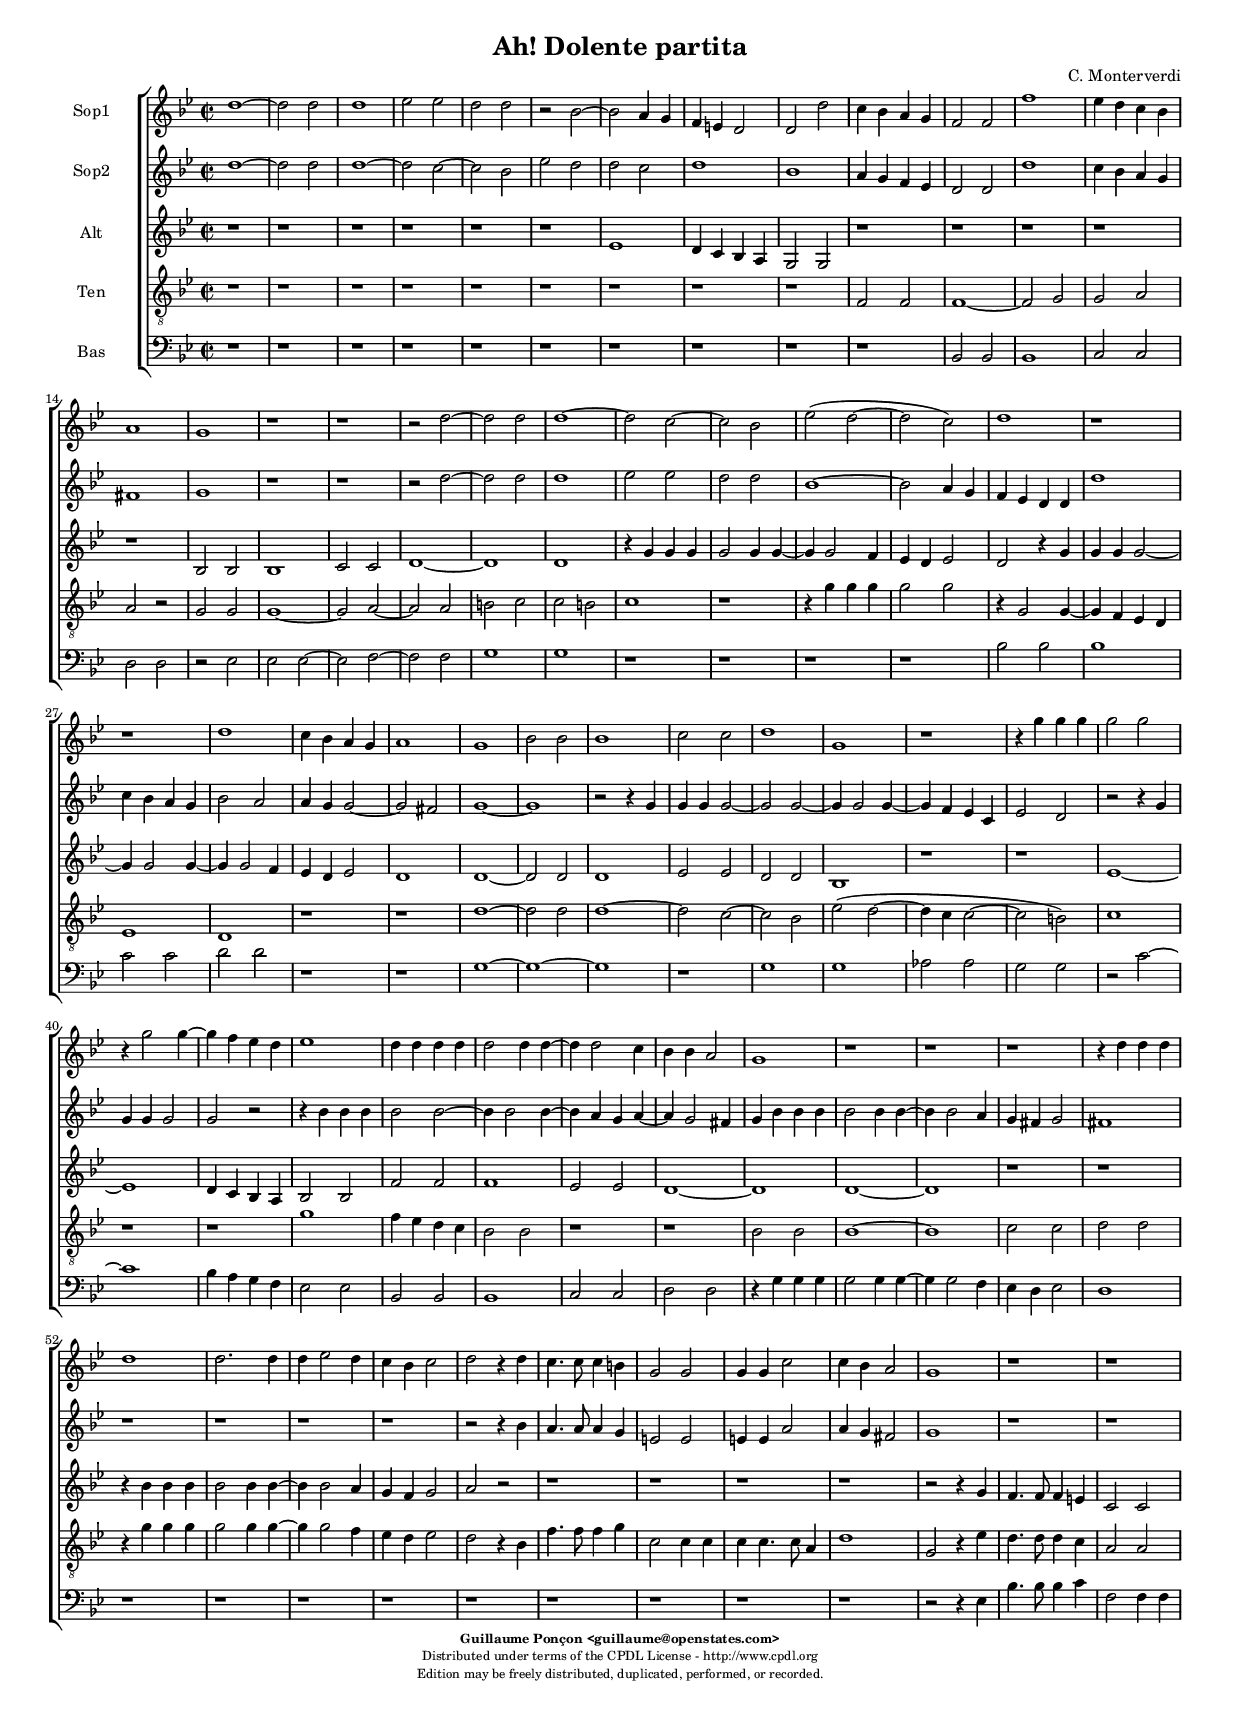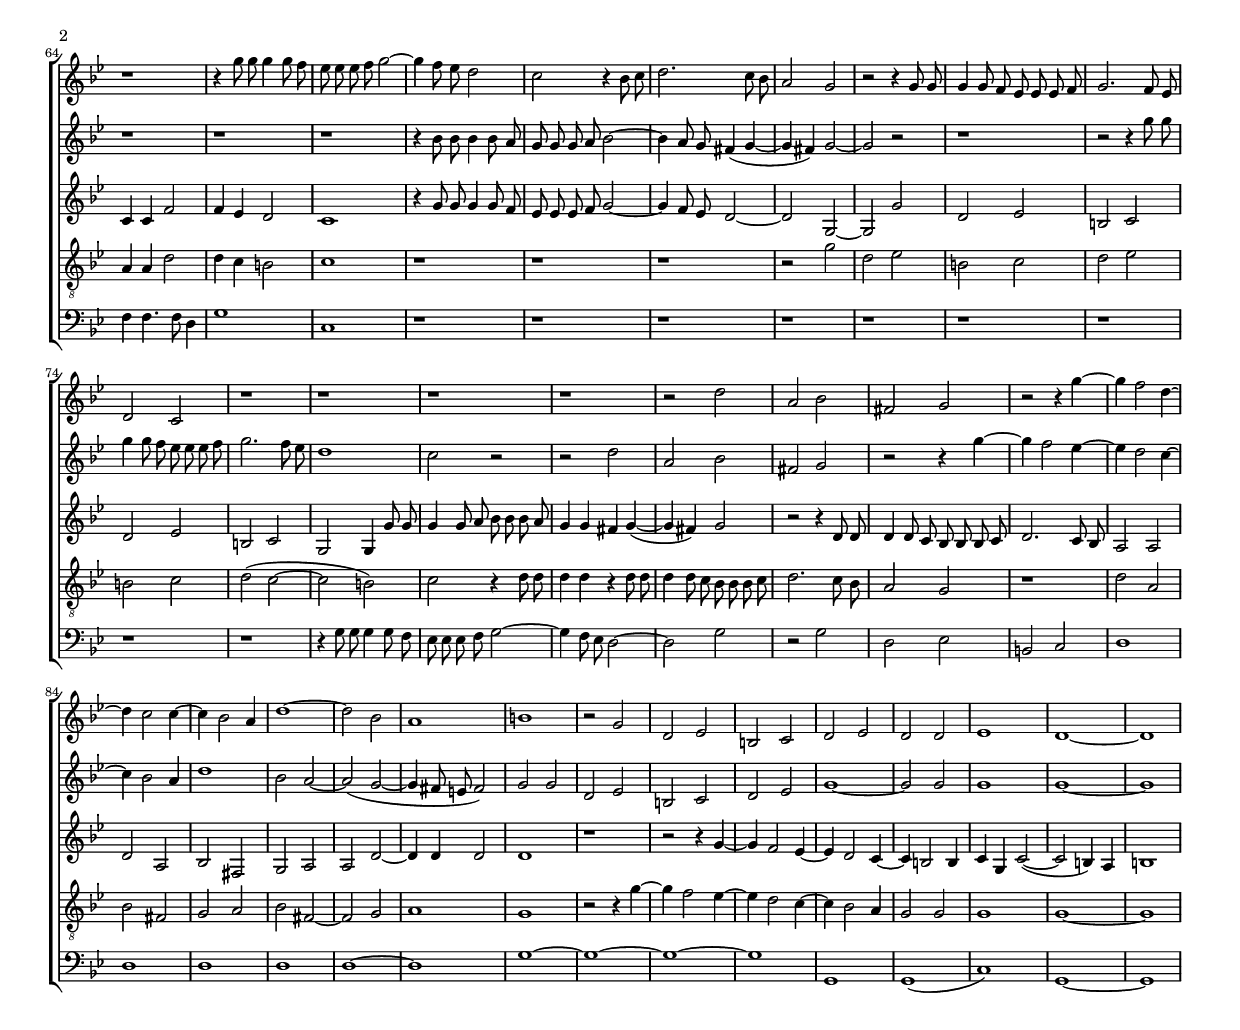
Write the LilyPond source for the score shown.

%
% Ha dolente partita
% (C) CPDL - V0.1
%
#(set-global-staff-size 14)
\paper {
#(set-paper-size "a4")
top-margin = 5\mm
bottom-margin = 10\mm
after-title-space = 5\mm
before-title-space = 0\mm
head-separation = 0\mm
left-margin = 10\mm
right-margin = 10\mm
}
\version "2.10.33"
\header {
title = "Ah! Dolente partita"
composer = "C. Monterverdi"
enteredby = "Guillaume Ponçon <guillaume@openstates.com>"
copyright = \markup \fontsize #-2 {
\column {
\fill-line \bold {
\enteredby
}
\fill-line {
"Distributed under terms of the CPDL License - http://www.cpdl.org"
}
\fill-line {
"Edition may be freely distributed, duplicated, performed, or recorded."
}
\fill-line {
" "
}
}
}
}

globalVoice = { \time 2/2 \autoBeamOff \key g \minor }

sopraoneVoice =  \new Voice = "sopraoneVoice" {
\relative c'' {
\clef treble
\globalVoice
d1~
d2 d
d1
ees2 ees
d d
r bes~
bes a4 g
f e d2
d d'
c4 bes a g
f2 f
f'1
ees4 d c bes
a1
g
r r

r2 d'~
d d
d1~
d2 c~
c bes
ees( d~
d c)
d1
r r

d
c4 bes a g
a1
g
bes2 bes
bes1
c2 c
d1
g,
r

r4 g' g g
g2 g
r4 g2 g4~
g f ees d
ees1
d4 d d d
d2 d4 d~
d d2 c4
bes bes a2
g1
r r r

r4 d' d d
d1
d2. d4
d ees2 d4
c bes c2
d r4 d
c4. c8 c4 b
g2 g
g4 g c2
c4 bes a2
g1
r r r

r4 g'8 g g4 g8 f
ees ees ees f g2~
g4 f8 ees d2
c2 r4 bes8 c
d2. c8 bes
a2 g

r2 r4 g8 g
g4 g8 f ees ees ees f
g2. f8 ees
d2 c
r1 r r r

r2 d'
a bes
fis g
r2 r4 g'~
g f2 d4~
d c2 c4~
c bes2 a4
d1~
d2 bes
a1
b
r2 g
d ees
b c
d ees
d d
ees1
d~
d
}
}

sopratwoVoice =  \new Voice = "sopratwoVoice" {
\relative c'' {
\clef treble
\globalVoice
d1~
d2 d
d1~
d2 c~
c bes
ees d
d c
d1
bes
a4 g f ees
d2 d
d'1
c4 bes a g
fis1
g
r r

r2 d'~
d d
d1
ees2 ees
d d
bes1~
bes2 a4 g
f ees d d
d'1
c4 bes a g
bes2 a
a4 g g2~
g fis
g1~
g

r2 r4 g
g g g2~
g g~
g4 g2 g4~
g f ees c
ees2 d

r2 r4 g
g g g2
g r

r4 bes bes bes
bes2 bes~
bes4 bes2 bes4~
bes a g a~
a g2 fis4
g bes bes bes
bes2 bes4 bes~
bes bes2 a4
g fis g2
fis1
r r r r

r2 r4 bes
a4. a8 a4 g
e2 e
e4 e a2
a4 g fis2
g1
r r r r r

r4 bes8 bes bes4 bes8 a
g g g a bes2~
bes4 a8 g fis4( g~
g fis) g2~
g r
r1

r2 r4 g'8 g
g4 g8 f ees ees ees f
g2. f8 ees
d1
c2 r

r d
a bes
fis g
r r4 g'~
g f2 ees4~
ees d2 c4~
c bes2 a4
d1
bes2 a~
a( g~
g4 fis8 e fis2)
g g
d ees
b c
d ees
g1~
g2 g
g1
g~
g
}
}

altiVoice =  \new Voice = "altiVoice" {
\relative c' {
\clef treble
\globalVoice
r1 r r r r r

ees
d4 c bes a
g2 g
r1 r r r r

bes2 bes
bes1
c2 c
d1~
d
d
r4 g g g
g2 g4 g~
g g2 f4
ees d ees2
d r4 g
g g g2~
g4 g2 g4~
g g2 f4
ees d ees2
d1
d1~
d2 d
d1
ees2 ees
d d
bes1
r r

ees~
ees
d4 c bes a
bes2 bes
f' f
f1
ees2 ees
d1~
d
d~
d
r r

r4 bes' bes bes
bes2 bes4 bes~
bes bes2 a4
g f g2
a r
r1 r r r

r2 r4 g
f4. f8 f4 e
c2 c
c4 c f2
f4 ees d2
c1

r4 g'8 g g4 g8 f
ees ees ees f g2~
g4 f8 ees d2~
d g,~
g g'
d ees
b c
d ees
b c
g g4 g'8 g
g4 g8 a bes bes bes a
g4 g fis g~(
g fis) g2

r2 r4 d8 d
d4 d8 c bes bes bes c
d2. c8 bes
a2 a
d a
bes fis
g a
a d~
d4 d d2
d1
r
r2 r4 g~
g f2 ees4~
ees d2 c4~
c b2 b4
c g c2~(
c b4) a
b1

}
}

tenorVoice =  \new Voice = "tenorVoice" {
\relative c {
\clef "G_8"
\globalVoice
r1 r r r r r r r r

f2 f
f1~
f2 g
g a
a r
g g
g1~
g2 a~
a a
b c
c b
c1
r

r4 g' g g
g2 g
r4 g,2 g4~
g f ees d
ees1
d
r r

d'~
d2 d
d1~
d2 c~
c bes
ees( d~
d4 c c2~
c b)
c1
r r

g'
f4 ees d c
bes2 bes
r1 r

bes2 bes
bes1~
bes
c2 c
d d
r4 g g g
g2 g4 g~
g g2 f4
ees d ees2
d r4 bes
f'4. f8 f4 g
c,2 c4 c
c c4. c8 a4
d1

g,2 r4 ees'
d4. d8 d4 c
a2 a
a4 a d2
d4 c b2
c1
r1 r r

r2 g'
d ees
b c
d ees
b c
d( c~
c b)
c r4 d8 d
d4 d r d8 d
d4 d8 c bes bes bes c
d2. c8 bes
a2 g
r1

d'2 a
bes fis
g a
bes fis~
fis g
a1
g

r2 r4 g'~
g f2 ees4~
ees d2 c4~
c bes2 a4
g2 g
g1
g~
g
}
}

bassVoice =  \new Voice = "bassVoice" {
\relative c' {
\clef "bass"
\globalVoice
r1 r r r r
r r r r r
bes,2 bes
bes1
c2 c
d d
r ees
ees ees~
ees f~
f f
g1
g
r r r r

bes2 bes
bes1
c2 c
d d
r1 r

g,~
g~
g
r

g
g
aes2 aes
g g
r c~
c1
bes4 a g f

ees2 ees
bes bes
bes1
c2 c
d d

r4 g g g
g2 g4 g~
g g2 f4
ees d ees2
d1
r r r r r
r r r r

r2 r4 ees
bes'4. bes8 bes4 c
f,2 f4 f
f f4. f8 d4
g1
c,1
r r r r r r r r r

r4 g'8 g g4 g8 f
ees ees ees f g2~
g4 f8 ees d2~
d g
r g
d ees
b c
d1
d
d
d
d~
d
g~
g~
g~
g
g,
g(
c)
g~
g
}
}

%
% STAFFS
%

sopraoneStaff = \new Staff = "sopraoneStaff" {
\set Staff.midiInstrument = #"recorder"
\set Staff.instrumentName = #"Sop1"
<<
\sopraoneVoice
>>
}

sopratwoStaff = \new Staff = "sopratwoStaff" {
\set Staff.midiInstrument = #"recorder"
\set Staff.instrumentName = #"Sop2"
<<
\sopratwoVoice
>>
}

altiStaff = \new Staff = "altiStaff" {
\set Staff.midiInstrument = #"acoustic grand"
\set Staff.instrumentName = #"Alt"
<<
\altiVoice
>>
}

tenorStaff = \new Staff = "tenorStaff" {
\set Staff.midiInstrument = #"recorder"
\set Staff.instrumentName = #"Ten"
<<
\tenorVoice
>>
}

bassStaff = \new Staff = "bassStaff" {
\set Staff.midiInstrument = #"recorder"
\set Staff.instrumentName = #"Bas"
<<
\bassVoice
>>
}

%
% Lyrics
%

tenorWords = \lyricmode {
}

\score {
\new ChoirStaff <<
\sopraoneStaff
\sopratwoStaff
\altiStaff
\tenorStaff
\bassStaff
>>
\layout { }
\midi {
\context {
\Score
tempoWholesPerMinute = #(ly:make-moment 65 2)
}
}
}
